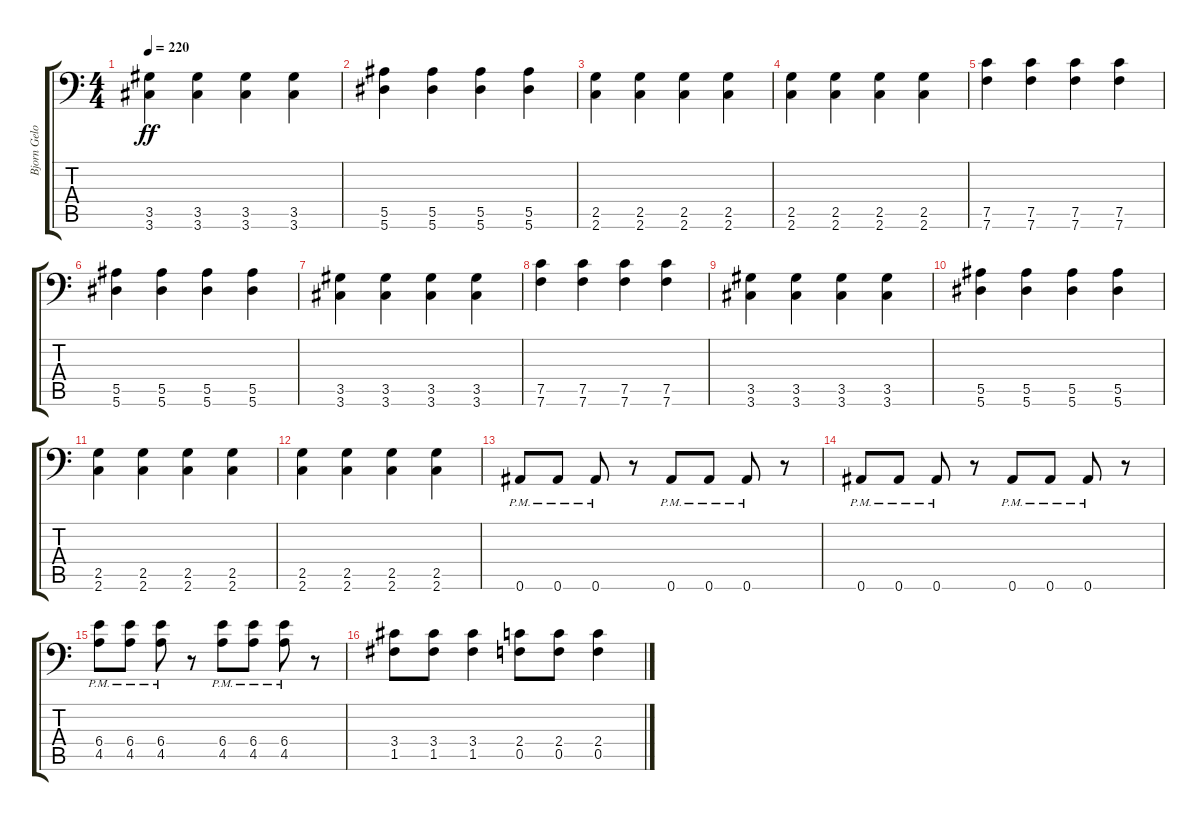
\track ("Bjorn Gelotte" "Bjorn Gelo") {instrument distortionguitar}
\staff {score tabs}
\tuning (C4 G3 Eb3 Bb2 F2 Bb1) {hide}
\ts (4 4)
\tempo 220
\clef f4
\ks c
(3.5 3.6).4{dy ff} (3.5 3.6).4 (3.5 3.6).4 (3.5 3.6).4 |
(5.5 5.6).4 (5.5 5.6).4 (5.5 5.6).4 (5.5 5.6).4 |
(2.5 2.6).4 (2.5 2.6).4 (2.5 2.6).4 (2.5 2.6).4 |
(2.5 2.6).4 (2.5 2.6).4 (2.5 2.6).4 (2.5 2.6).4 |
(7.5 7.6).4 (7.5 7.6).4 (7.5 7.6).4 (7.5 7.6).4 |
(5.5 5.6).4 (5.5 5.6).4 (5.5 5.6).4 (5.5 5.6).4 |
(3.5 3.6).4 (3.5 3.6).4 (3.5 3.6).4 (3.5 3.6).4 |
(7.5 7.6).4 (7.5 7.6).4 (7.5 7.6).4 (7.5 7.6).4 |
(3.5 3.6).4 (3.5 3.6).4 (3.5 3.6).4 (3.5 3.6).4 |
(5.5 5.6).4 (5.5 5.6).4 (5.5 5.6).4 (5.5 5.6).4 |
(2.5 2.6).4 (2.5 2.6).4 (2.5 2.6).4 (2.5 2.6).4 |
(2.5 2.6).4 (2.5 2.6).4 (2.5 2.6).4 (2.5 2.6).4 |
0.6{pm}.8 0.6{pm}.8 0.6{pm}.8 r.8 0.6{pm}.8 0.6{pm}.8 0.6{pm}.8 r.8 |
0.6{pm}.8 0.6{pm}.8 0.6{pm}.8 r.8 0.6{pm}.8 0.6{pm}.8 0.6{pm}.8 r.8 |
(6.4{pm} 4.5{pm}).8 (6.4{pm} 4.5{pm}).8 (6.4{pm} 4.5{pm}).8 r.8 (6.4{pm} 4.5{pm}).8 (6.4{pm} 4.5{pm}).8 (6.4{pm} 4.5{pm}).8 r.8 |
(3.4 1.5).8 (3.4 1.5).8 (3.4 1.5).4 (2.4 0.5).8 (2.4 0.5).8 (2.4 0.5).4
